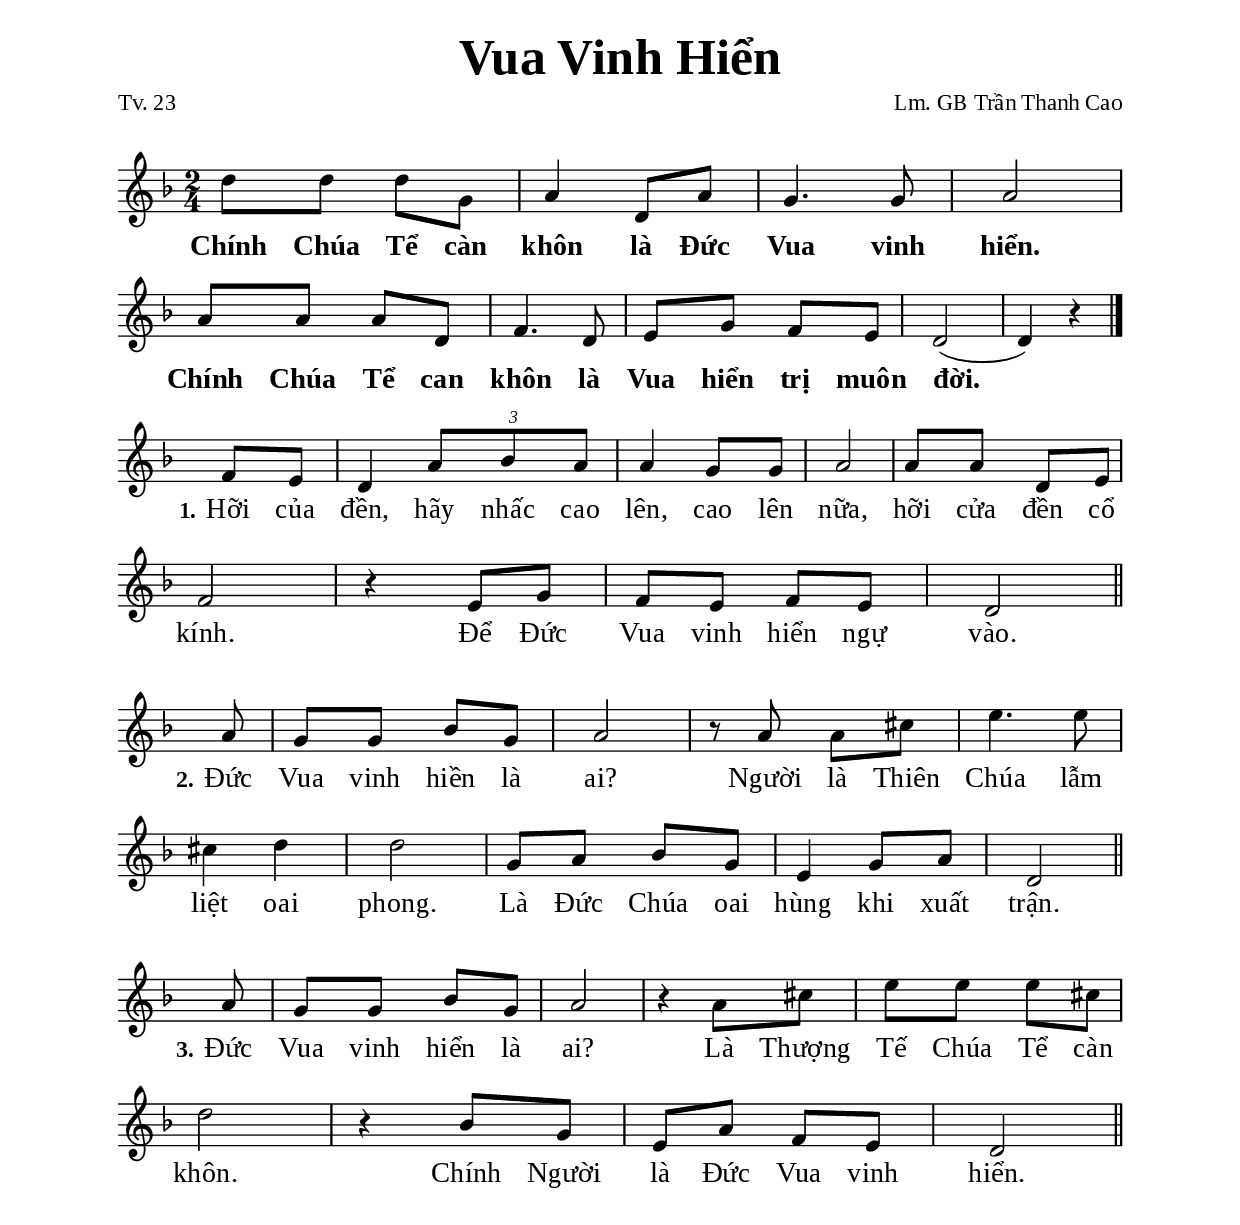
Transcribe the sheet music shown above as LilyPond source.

% Cài đặt chung
\version "2.22.1"
\include "english.ly"

\header {
  title = \markup { \fontsize #3 "Vua Vinh Hiển" }
  poet = "Tv. 23"
  composer = "Lm. GB Trần Thanh Cao"
  arranger = " "
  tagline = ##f
}

% Nhạc điệp khúc
nhacDiepKhuc = \relative c'' {
  d8 d d g, |
  a4 d,8 a' |
  g4. g8 |
  a2 |
  a8 a a d, |
  f4. d8 |
  e g f e |
  d2 ( |
  d4) r \bar "|."
}

% Nhạc phiên khúc
nhacPhienKhucMot = \relative c' {
  \partial 4 f8 e |
  d4 \tuplet 3/2 { a'8 bf a } |
  a4 g8 g |
  a2 |
  a8 a d, e |
  f2 |
  r4 e8 g |
  f e f e |
  d2 \bar "||"
}

nhacPhienKhucHai = \relative c'' {
  \partial 8 a8 |
  g g bf g |
  a2 |
  r8 a a cs |
  e4. e8 |
  cs4 d |
  d2 |
  g,8 a bf g |
  e4 g8 a |
  d,2 \bar "||"
}

nhacPhienKhucBa = \relative c'' {
  \partial 8 a8 |
  g g bf g |
  a2 |
  r4 a8 cs |
  e e e cs |
  d2 |
  r4 bf8 g |
  e a f e |
  d2 \bar "||"
}

% Lời điệp khúc
loiDiepKhuc = \lyricmode {
  Chính Chúa Tể càn khôn là Đức Vua vinh hiển.
  Chính Chúa Tể can khôn là Vua hiển trị muôn đời.
}

% Lời phiên khúc
loiPhienKhucMot = \lyricmode {
  \set stanza = #"1."
  Hỡi của đền, hãy nhấc cao lên, cao lên nữa,
  hỡi cửa đền cổ kính.
  Để Đức Vua vinh hiển ngự vào.
}

loiPhienKhucHai = \lyricmode {
  \set stanza = #"2."
  Đức Vua vinh hiền là ai?
  Người là Thiên Chúa lẫm liệt oai phong.
  Là Đức Chúa oai hùng khi xuất trận.
}

loiPhienKhucBa = \lyricmode {
  \set stanza = #"3."
  Đức Vua vinh hiển là ai?
  Là Thượng Tế Chúa Tể càn khôn.
  Chính Người là Đức Vua vinh hiển.
}


% Dàn trang
\paper {
  #(set-paper-size "a4")
  top-margin = 10\mm
  bottom-margin = 10\mm
  left-margin = 20\mm
  right-margin = 20\mm
  indent = #0
  #(define fonts
    (make-pango-font-tree
      "Liberation Serif"
      "Liberation Serif"
      "Liberation Serif"
      (/ 20 20)))
  page-count = #1
}

\score {
  \new ChoirStaff <<
    \new Staff = diepKhuc \with {
        \consists "Merge_rests_engraver"
        %\magnifyStaff #(magstep +1)
      }
      <<
      \new Voice = beSop {
        \key f \major \time 2/4 \stemNeutral \nhacDiepKhuc
      }
    >>
    \new Lyrics \lyricsto beSop \loiDiepKhuc
  >>
  \layout {
    \override Lyrics.LyricText.font-series = #'bold
    \override Lyrics.LyricText.font-size = #+2
    \override Lyrics.LyricSpace.minimum-distance = #2.5
    \override Score.BarNumber.break-visibility = ##(#f #f #f)
    \override Score.SpacingSpanner.uniform-stretching = ##t
  }
}

\score {
  \new ChoirStaff <<
    \new Staff = phienKhuc \with {
        %\magnifyStaff #(magstep +1)
      }
      <<
      \new Voice = beSop {
        \key f \major \time 2/4 \nhacPhienKhucMot
      }
    >>
    \new Lyrics \lyricsto beSop \loiPhienKhucMot
  >>
  \layout {
    \override Staff.TimeSignature.transparent = ##t
    \override Lyrics.LyricText.font-size = #+2
    \override Lyrics.LyricSpace.minimum-distance = #2.4
    \override Score.BarNumber.break-visibility = ##(#f #f #f)
    \override Score.SpacingSpanner.uniform-stretching = ##t
  } 
}

\score {
  \new ChoirStaff <<
    \new Staff = phienKhuc \with {
        %\magnifyStaff #(magstep +1)
      }
      <<
      \new Voice = beSop {
        \key f \major \time 2/4 \nhacPhienKhucHai
      }
    >>
    \new Lyrics \lyricsto beSop \loiPhienKhucHai
  >>
  \layout {
    \override Staff.TimeSignature.transparent = ##t
    \override Lyrics.LyricText.font-size = #+2
    \override Lyrics.LyricSpace.minimum-distance = #2.4
    \override Score.BarNumber.break-visibility = ##(#f #f #f)
    \override Score.SpacingSpanner.uniform-stretching = ##t
  } 
}

\score {
  \new ChoirStaff <<
    \new Staff = phienKhuc \with {
        %\magnifyStaff #(magstep +1)
      }
      <<
      \new Voice = beSop {
        \key f \major \time 2/4 \nhacPhienKhucBa
      }
    >>
    \new Lyrics \lyricsto beSop \loiPhienKhucBa
  >>
  \layout {
    \override Staff.TimeSignature.transparent = ##t
    \override Lyrics.LyricText.font-size = #+2
    \override Lyrics.LyricSpace.minimum-distance = #2.4
    \override Score.BarNumber.break-visibility = ##(#f #f #f)
    \override Score.SpacingSpanner.uniform-stretching = ##t
  } 
}
